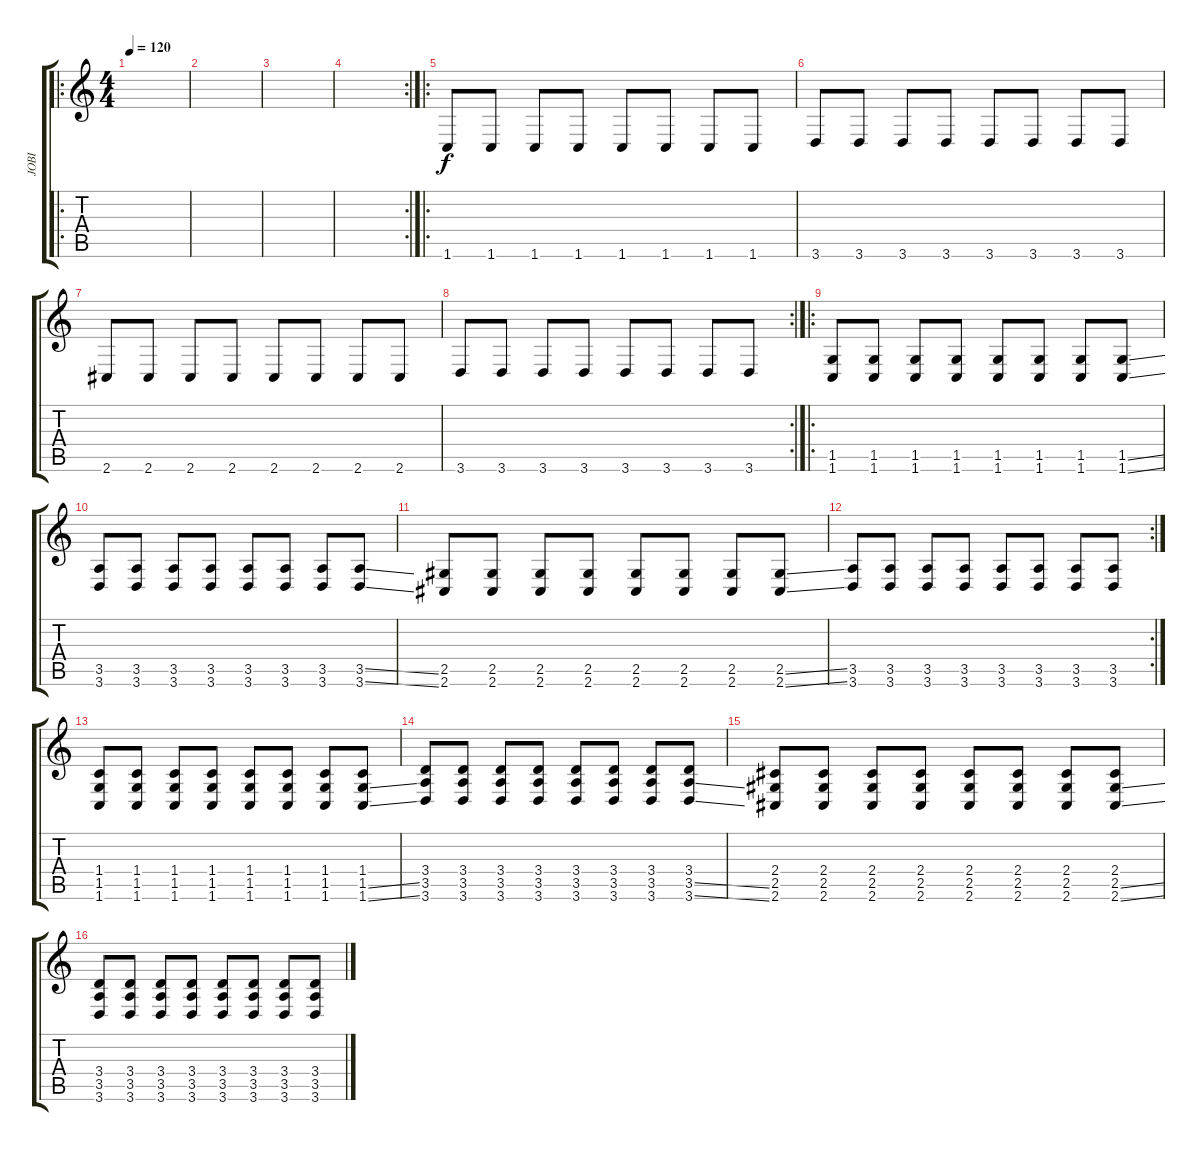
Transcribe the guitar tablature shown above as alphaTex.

\track ("JOBI" "JOBI") {instrument distortionguitar}
\staff {score tabs}
\tuning (Db4 Ab3 E3 B2 Gb2 B1) {hide}
\ro
\ts (4 4)
\tempo 120
\clef g2
\ks c
|
|
|
\rc 2
|
\ro
1.6.8 1.6.8 1.6.8 1.6.8 1.6.8 1.6.8 1.6.8 1.6.8 |
3.6.8 3.6.8 3.6.8 3.6.8 3.6.8 3.6.8 3.6.8 3.6.8 |
2.6.8 2.6.8 2.6.8 2.6.8 2.6.8 2.6.8 2.6.8 2.6.8 |
\rc 2
3.6.8 3.6.8 3.6.8 3.6.8 3.6.8 3.6.8 3.6.8 3.6.8 |
\ro
(1.5 1.6).8 (1.5 1.6).8 (1.5 1.6).8 (1.5 1.6).8 (1.5 1.6).8 (1.5 1.6).8 (1.5 1.6).8 (1.5{ss} 1.6{ss}).8 |
(3.5 3.6).8 (3.5 3.6).8 (3.5 3.6).8 (3.5 3.6).8 (3.5 3.6).8 (3.5 3.6).8 (3.5 3.6).8 (3.5{ss} 3.6{ss}).8 |
(2.5 2.6).8 (2.5 2.6).8 (2.5 2.6).8 (2.5 2.6).8 (2.5 2.6).8 (2.5 2.6).8 (2.5 2.6).8 (2.5{ss} 2.6{ss}).8 |
\rc 2
(3.5 3.6).8 (3.5 3.6).8 (3.5 3.6).8 (3.5 3.6).8 (3.5 3.6).8 (3.5 3.6).8 (3.5 3.6).8 (3.5 3.6).8 |
(1.4 1.5 1.6).8 (1.4 1.5 1.6).8 (1.4 1.5 1.6).8 (1.4 1.5 1.6).8 (1.4 1.5 1.6).8 (1.4 1.5 1.6).8 (1.4 1.5 1.6).8 (1.4 1.5{ss} 1.6{ss}).8 |
(3.4 3.5 3.6).8 (3.4 3.5 3.6).8 (3.4 3.5 3.6).8 (3.4 3.5 3.6).8 (3.4 3.5 3.6).8 (3.4 3.5 3.6).8 (3.4 3.5 3.6).8 (3.4 3.5{ss} 3.6{ss}).8 |
(2.4 2.5 2.6).8 (2.4 2.5 2.6).8 (2.4 2.5 2.6).8 (2.4 2.5 2.6).8 (2.4 2.5 2.6).8 (2.4 2.5 2.6).8 (2.4 2.5 2.6).8 (2.4 2.5{ss} 2.6{ss}).8 |
(3.4 3.5 3.6).8 (3.4 3.5 3.6).8 (3.4 3.5 3.6).8 (3.4 3.5 3.6).8 (3.4 3.5 3.6).8 (3.4 3.5 3.6).8 (3.4 3.5 3.6).8 (3.4 3.5 3.6).8
